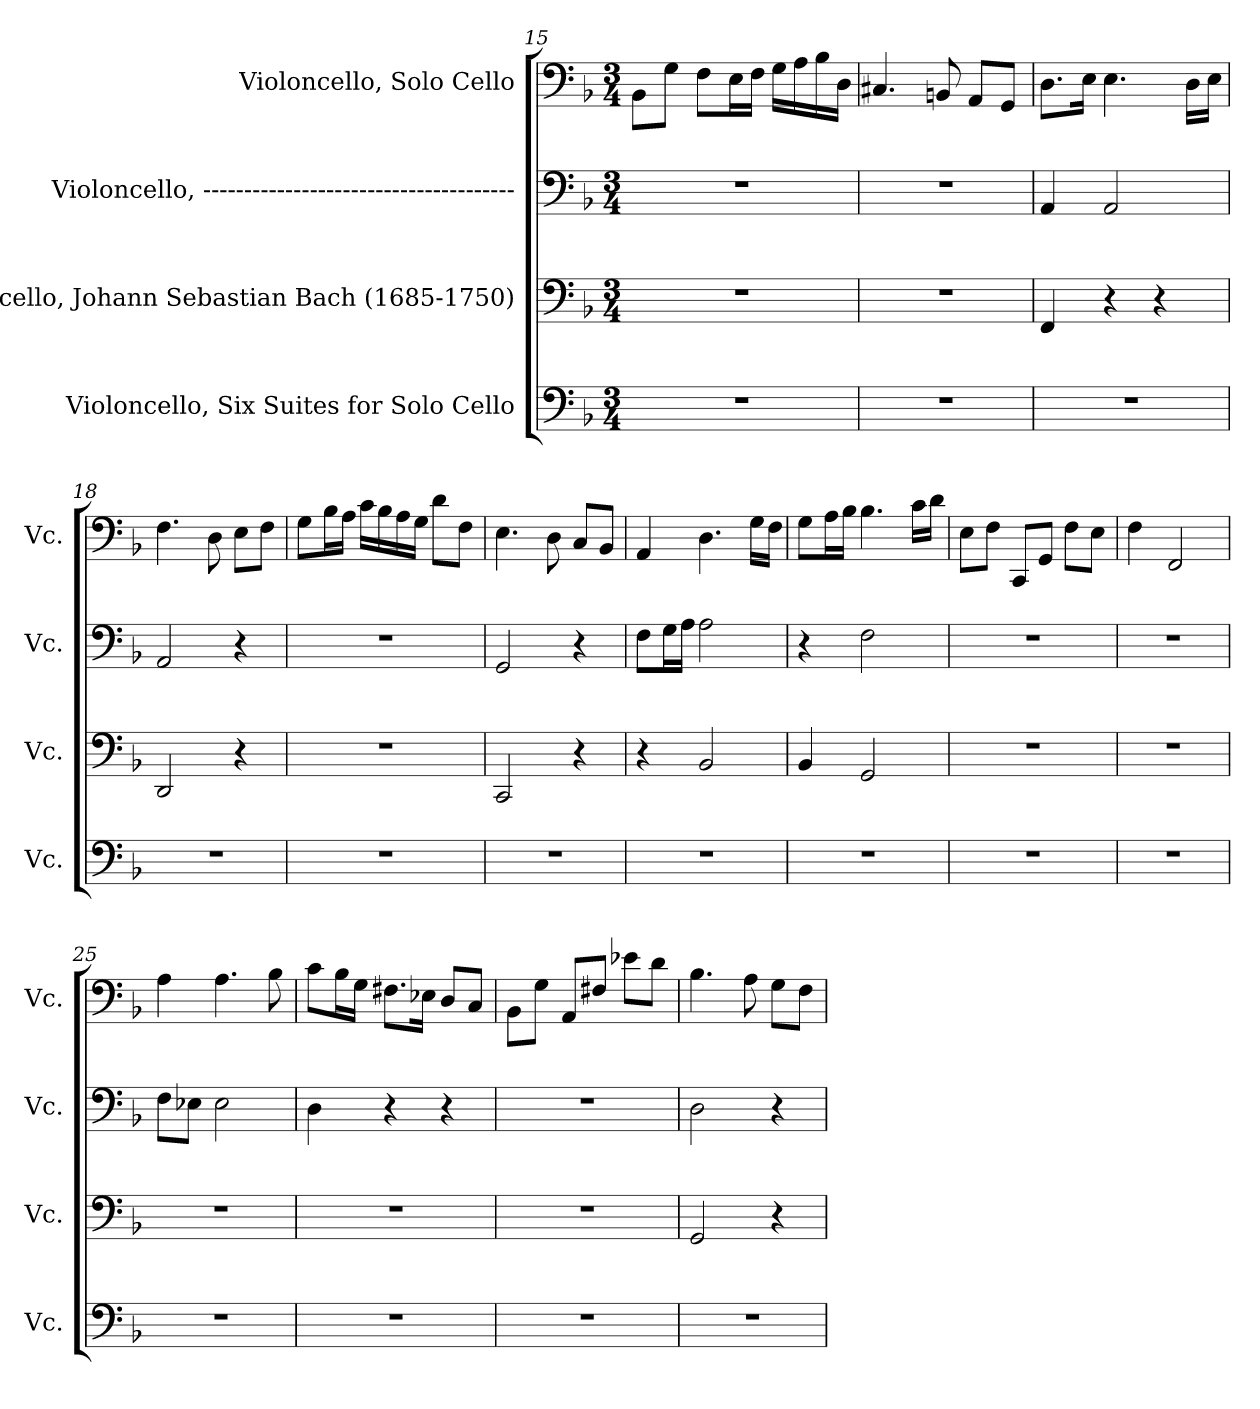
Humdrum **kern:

**kern	**kern	**kern	**kern
*part4	*part3	*part2	*part1
*staff4	*staff3	*staff2	*staff1
*I"Violoncello, Six Suites for Solo Cello	*I"Violoncello, Johann Sebastian Bach  (1685-1750)	*I"Violoncello, --------------------------------------	*I"Violoncello, Solo Cello
*I'Vc.	*I'Vc.	*I'Vc.	*I'Vc.
*clefF4	*clefF4	*clefF4	*clefF4
*k[b-]	*k[b-]	*k[b-]	*k[b-]
*M3/4	*M3/4	*M3/4	*M3/4
=15	=15	=15	=15
2.r	2.r	2.r	8BB-\L
.	.	.	8G\J
.	.	.	8F\L
.	.	.	16E\L
.	.	.	16F\JJ
.	.	.	16G\LL
.	.	.	16A\
.	.	.	16B-\
.	.	.	16D\JJ
!!LO:PB:g=z
=16	=16	=16	=16
2.r	2.r	2.r	4.C#X/
.	.	.	8BBn/
.	.	.	8AA/L
.	.	.	8GG/J
=17	=17	=17	=17
2.r	4FF/	4AA/	8.D\L
.	.	.	16E\Jk
.	4r	2AA/	4.E\
.	4r	.	.
.	.	.	16D\LL
.	.	.	16E\JJ
=18	=18	=18	=18
2.r	2DD/	2AA/	4.F\
.	.	.	8D\
.	4r	4r	8E\L
.	.	.	8F\J
=19	=19	=19	=19
2.r	2.r	2.r	8G\L
.	.	.	16B-\L
.	.	.	16A\JJ
.	.	.	16c\LL
.	.	.	16B-\
.	.	.	16A\
.	.	.	16G\JJ
.	.	.	8d\L
.	.	.	8F\J
=20	=20	=20	=20
2.r	2CC/	2GG/	4.E\
.	.	.	8D\
.	4r	4r	8C/L
.	.	.	8BB-/J
=21	=21	=21	=21
2.r	4r	8F\L	4AA/
.	.	16G\L	.
.	.	16A\JJ	.
.	2BB-/	2A\	4.D\
.	.	.	16G\LL
.	.	.	16F\JJ
!!LO:LB:g=z
=22	=22	=22	=22
2.r	4BB-/	4r	8G\L
.	.	.	16A\L
.	.	.	16B-\JJ
.	2GG/	2F\	4.B-\
.	.	.	16c\LL
.	.	.	16d\JJ
=23	=23	=23	=23
2.r	2.r	2.r	8E\L
.	.	.	8F\J
.	.	.	8CC/L
.	.	.	8GG/J
.	.	.	8F\L
.	.	.	8E\J
=24	=24	=24	=24
2.r	2.r	2.r	4F\
.	.	.	2FF/
=25	=25	=25	=25
2.r	2.r	8F\L	4A\
.	.	8E-X\J	.
.	.	2E-\	4.A\
.	.	.	8B-\
=26	=26	=26	=26
2.r	2.r	4D\	8c\L
.	.	.	16B-\L
.	.	.	16G\JJ
.	.	4r	8.F#X\L
.	.	.	16E-X\Jk
.	.	4r	8D/L
.	.	.	8C/J
=27	=27	=27	=27
2.r	2.r	2.r	8BB-\L
.	.	.	8G\J
.	.	.	8AA/L
.	.	.	8F#X/J
.	.	.	8e-X\L
.	.	.	8d\J
!!LO:LB:g=z
=28	=28	=28	=28
2.r	2GG/	2D\	4.B-\
.	.	.	8A\
.	4r	4r	8G\L
.	.	.	8F\J
=	=	=	=
*-	*-	*-	*-
